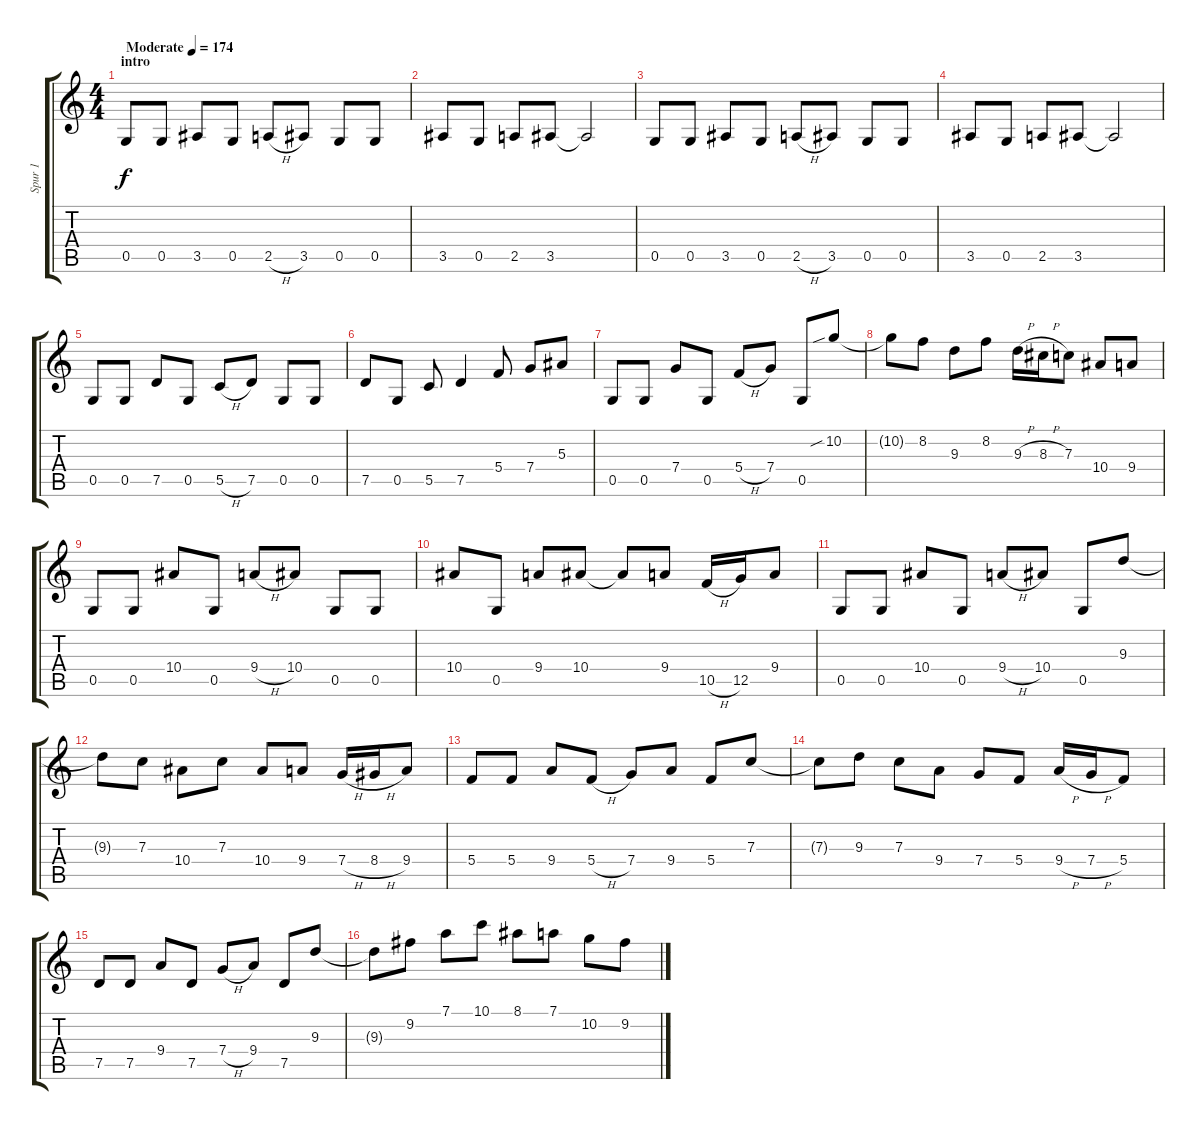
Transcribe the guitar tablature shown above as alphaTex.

\track ("Spur 1" "Spur 1") {instrument overdrivenguitar}
\staff {score tabs}
\tuning (D4 A3 F3 C3 G2 D2) {hide}
\ts (4 4)
\section ("" "intro")
\tempo (174 "Moderate")
\clef g2
\ks c
0.5.8{dy f instrument overdrivenguitar} 0.5.8 3.5.8 0.5.8 2.5{h}.8 3.5.8 0.5.8 0.5.8 |
3.5.8 0.5.8 2.5.8 3.5.8 3.5{t}.2 |
0.5.8 0.5.8 3.5.8 0.5.8 2.5{h}.8 3.5.8 0.5.8 0.5.8 |
3.5.8 0.5.8 2.5.8 3.5.8 3.5{t}.2 |
0.5.8 0.5.8 7.5.8 0.5.8 5.5{h}.8 7.5.8 0.5.8 0.5.8 |
7.5.8 0.5.8 5.5.8 7.5.4 5.4.8 7.4.8 5.3.8 |
0.5.8 0.5.8 7.4.8 0.5.8 5.4{h}.8 7.4.8 0.5.8 10.2{sib}.8 |
10.2{t}.8 8.2.8 9.3.8 8.2.8 9.3{h}.16 8.3{h}.16 7.3.8 10.4.8 9.4.8 |
0.5.8 0.5.8 10.4.8 0.5.8 9.4{h}.8 10.4.8 0.5.8 0.5.8 |
10.4.8 0.5.8 9.4.8 10.4.8 10.4{t}.8 9.4.8 10.5{h}.16 12.5.16 9.4.8 |
0.5.8 0.5.8 10.4.8 0.5.8 9.4{h}.8 10.4.8 0.5.8 9.3.8 |
9.3{t}.8 7.3.8 10.4.8 7.3.8 10.4.8 9.4.8 7.4{h}.16 8.4{h}.16 9.4.8 |
5.4.8 5.4.8 9.4.8 5.4{h}.8 7.4.8 9.4.8 5.4.8 7.3.8 |
7.3{t}.8 9.3.8 7.3.8 9.4.8 7.4.8 5.4.8 9.4{h}.16 7.4{h}.16 5.4.8 |
7.5.8 7.5.8 9.4.8 7.5.8 7.4{h}.8 9.4.8 7.5.8 9.3.8 |
9.3{t}.8 9.2.8 7.1.8 10.1.8 8.1.8 7.1.8 10.2.8 9.2.8
